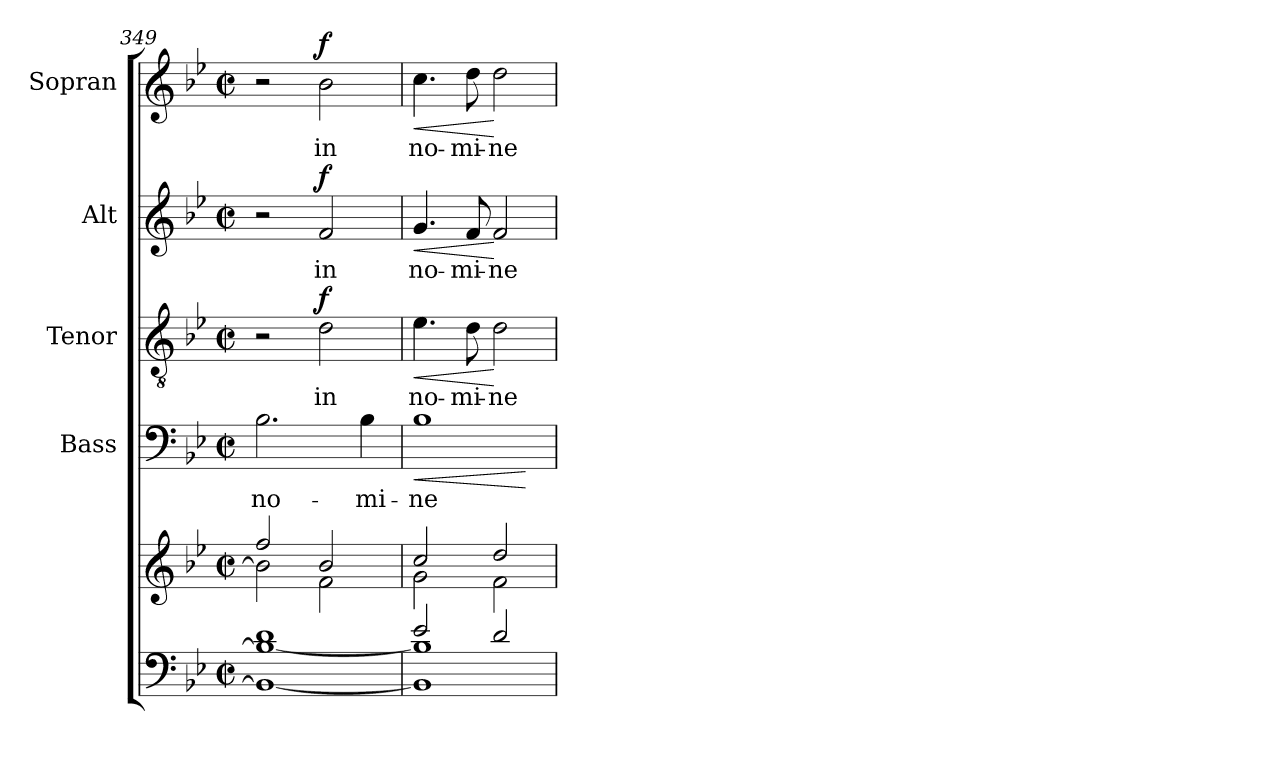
**kern	**kern	**kern	**text	**dynam	**kern	**text	**dynam	**kern	**text	**dynam	**kern	**text	**dynam
*part5	*part5	*part4	*part4	*part4	*part3	*part3	*part3	*part2	*part2	*part2	*part1	*part1	*part1
*staff6	*staff5	*staff4	*staff4	*staff4	*staff3	*staff3	*staff3	*staff2	*staff2	*staff2	*staff1	*staff1	*staff1
*	*	*I"Bass	*	*	*I"Tenor	*	*	*I"Alt	*	*	*I"Sopran	*	*
*	*	*I'B.	*	*	*I'T.	*	*	*I'A.	*	*	*I'S.	*	*
*clefF4	*clefG2	*clefF4	*	*	*clefGv2	*	*	*clefG2	*	*	*clefG2	*	*
*k[b-e-]	*k[b-e-]	*k[b-e-]	*	*	*k[b-e-]	*	*	*k[b-e-]	*	*	*k[b-e-]	*	*
*B-:	*B-:	*B-:	*	*	*B-:	*	*	*B-:	*	*	*B-:	*	*
*M2/2	*M2/2	*M2/2	*	*	*M2/2	*	*	*M2/2	*	*	*M2/2	*	*
*met(c|)	*met(c|)	*met(c|)	*	*	*met(c|)	*	*	*met(c|)	*	*	*met(c|)	*	*
=349	=349	=349	=349	=349	=349	=349	=349	=349	=349	=349	=349	=349	=349
*^	*^	*	*	*	*	*	*	*	*	*	*	*	*
!	!	!	!	!	!LO:LY:b	!	!	!	!	!	!	!	!	!	!
1d	1BB-_ 1B-_	2ff/	2b-\]	2.B-\	no-	.	2r	.	.	2r	.	.	2r	.	.
!	!	!	!	!	!	!	!	!LO:LY:b	!LO:DY:a	!	!LO:LY:b	!LO:DY:a	!	!LO:LY:b	!LO:DY:a
.	.	2b-/	2f\	.	.	.	2d\	in	f	2f/	in	f	2b-\	in	f
!	!	!	!	!	!LO:LY:b	!	!	!	!	!	!	!	!	!	!
.	.	.	.	4B-\	-mi-	.	.	.	.	.	.	.	.	.	.
=350	=350	=350	=350	=350	=350	=350	=350	=350	=350	=350	=350	=350	=350	=350	=350
!	!	!	!	!	!LO:LY:b	!LO:HP:b	!	!LO:LY:b	!LO:HP:b	!	!LO:LY:b	!LO:HP:b	!	!LO:LY:b	!LO:HP:b
2e-/	1BB-] 1B-]	2cc/	2g\	1B-	-ne	<	4.e-\	no-	<	4.g/	no-	<	4.cc\	no-	<
!	!	!	!	!	!	!	!	!LO:LY:b	!	!	!LO:LY:b	!	!	!LO:LY:b	!
.	.	.	.	.	.	.	8d\	-mi-	.	8f/	-mi-	.	8dd\	-mi-	.
!	!	!	!	!	!	!	!	!LO:LY:b	!	!	!LO:LY:b	!	!	!LO:LY:b	!
2d/	.	2dd/	2f\	.	.	.	2d\	-ne	[	2f/	-ne	[	2dd\	-ne	[
*v	*v	*	*	*	*	*	*	*	*	*	*	*	*	*	*
*	*v	*v	*	*	*	*	*	*	*	*	*	*	*	*
.	.	.	.	[	.	.	.	.	.	.	.	.	.
=	=	=	=	=	=	=	=	=	=	=	=	=	=
*-	*-	*-	*-	*-	*-	*-	*-	*-	*-	*-	*-	*-	*-
